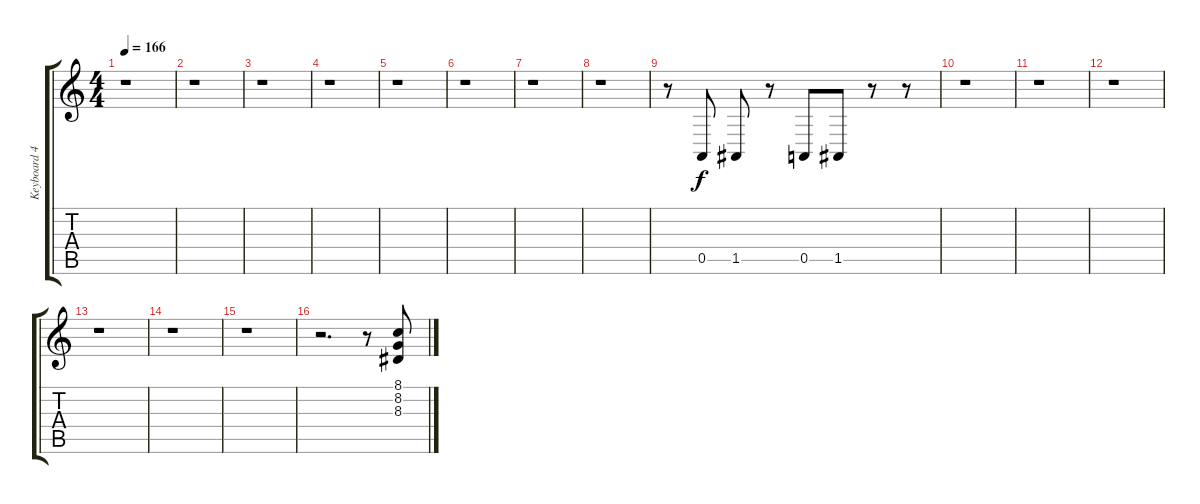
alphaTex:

\track ("Keyboard 4" "Keyboard 4") {instrument acousticgrandpiano}
\staff {score tabs}
\tuning (E4 B3 G3 D3 A2 E2) {hide}
\ts (4 4)
\tempo 166
\clef g2
\ks c
r.1{dy f} |
r.1 |
r.1 |
r.1 |
r.1 |
r.1 |
r.1 |
r.1 |
r.8 0.5.8 1.5.8 r.8 0.5.8 1.5.8 r.8 r.8 |
r.1 |
r.1 |
r.1 |
r.1 |
r.1 |
r.1 |
r.2{d} r.8 (8.1 8.2 8.3).8
